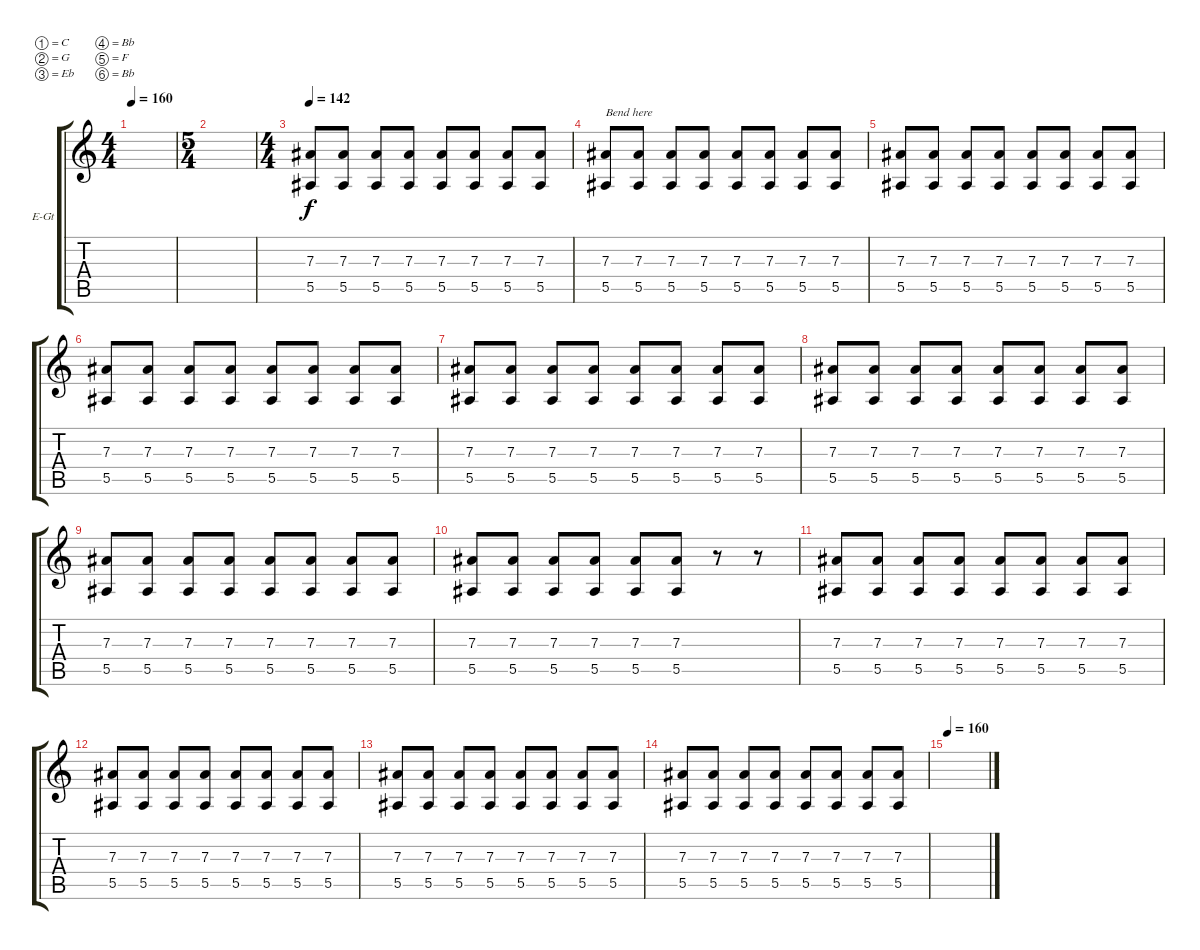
\bracketExtendMode groupsimilarinstruments
\firstSystemTrackNameOrientation horizontal
\otherSystemsTrackNameOrientation horizontal
\track ("Electric Guitar 1" "E-Gt") {instrument distortionguitar}
\staff {score tabs}
\tuning (C4 G3 Eb3 Bb2 F2 Bb1)
\ts (4 4)
\tempo 160
\clef g2
\ks c
|
\ts (5 4)
|
\ts (4 4)
\tempo 142
(5.5 7.3).8 (5.5 7.3).8 (5.5 7.3).8 (5.5 7.3).8 (5.5 7.3).8 (5.5 7.3).8 (5.5 7.3).8 (5.5 7.3).8 |
(5.5 7.3).8{txt "Bend here"} (5.5 7.3).8 (5.5 7.3).8 (5.5 7.3).8 (5.5 7.3).8 (5.5 7.3).8 (5.5 7.3).8 (5.5 7.3).8 |
(5.5 7.3).8 (5.5 7.3).8 (5.5 7.3).8 (5.5 7.3).8 (5.5 7.3).8 (5.5 7.3).8 (5.5 7.3).8 (5.5 7.3).8 |
(5.5 7.3).8 (5.5 7.3).8 (5.5 7.3).8 (5.5 7.3).8 (5.5 7.3).8 (5.5 7.3).8 (5.5 7.3).8 (5.5 7.3).8 |
(5.5 7.3).8 (5.5 7.3).8 (5.5 7.3).8 (5.5 7.3).8 (5.5 7.3).8 (5.5 7.3).8 (5.5 7.3).8 (5.5 7.3).8 |
(5.5 7.3).8 (5.5 7.3).8 (5.5 7.3).8 (5.5 7.3).8 (5.5 7.3).8 (5.5 7.3).8 (5.5 7.3).8 (5.5 7.3).8 |
(5.5 7.3).8 (5.5 7.3).8 (5.5 7.3).8 (5.5 7.3).8 (5.5 7.3).8 (5.5 7.3).8 (5.5 7.3).8 (5.5 7.3).8 |
(5.5 7.3).8 (5.5 7.3).8 (5.5 7.3).8 (5.5 7.3).8 (5.5 7.3).8 (5.5 7.3).8 r.8 r.8 |
(5.5 7.3).8 (5.5 7.3).8 (5.5 7.3).8 (5.5 7.3).8 (5.5 7.3).8 (5.5 7.3).8 (5.5 7.3).8 (5.5 7.3).8 |
(5.5 7.3).8 (5.5 7.3).8 (5.5 7.3).8 (5.5 7.3).8 (5.5 7.3).8 (5.5 7.3).8 (5.5 7.3).8 (5.5 7.3).8 |
(5.5 7.3).8 (5.5 7.3).8 (5.5 7.3).8 (5.5 7.3).8 (5.5 7.3).8 (5.5 7.3).8 (5.5 7.3).8 (5.5 7.3).8 |
(5.5 7.3).8 (5.5 7.3).8 (5.5 7.3).8 (5.5 7.3).8 (5.5 7.3).8 (5.5 7.3).8 (5.5 7.3).8 (5.5 7.3).8 |
\tempo 160
